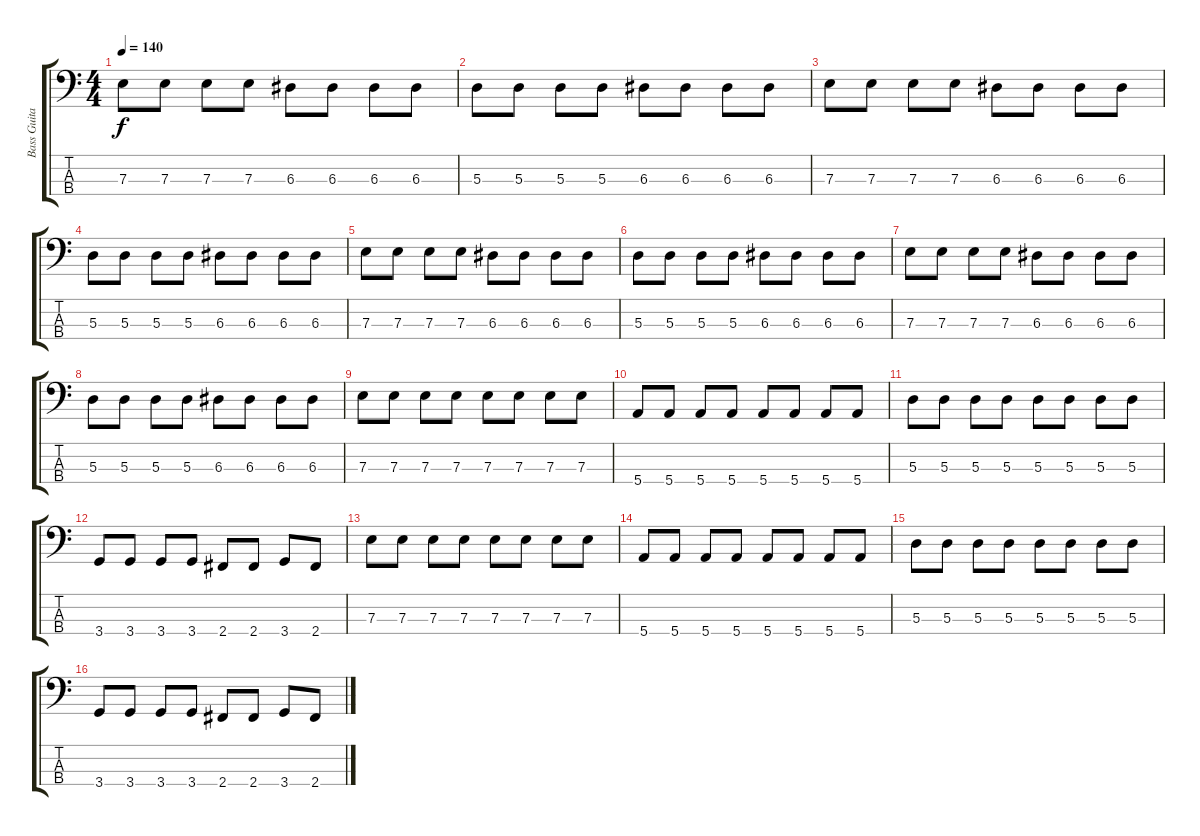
\track ("Bass Guitar (Kuko)" "Bass Guita") {instrument electricbasspick}
\staff {score tabs}
\tuning (G2 D2 A1 E1) {hide}
\ts (4 4)
\tempo 140
\clef f4
\ks c
7.3.8{dy f} 7.3.8 7.3.8 7.3.8 6.3.8 6.3.8 6.3.8 6.3.8 |
5.3.8 5.3.8 5.3.8 5.3.8 6.3.8 6.3.8 6.3.8 6.3.8 |
7.3.8 7.3.8 7.3.8 7.3.8 6.3.8 6.3.8 6.3.8 6.3.8 |
5.3.8 5.3.8 5.3.8 5.3.8 6.3.8 6.3.8 6.3.8 6.3.8 |
7.3.8 7.3.8 7.3.8 7.3.8 6.3.8 6.3.8 6.3.8 6.3.8 |
5.3.8 5.3.8 5.3.8 5.3.8 6.3.8 6.3.8 6.3.8 6.3.8 |
7.3.8 7.3.8 7.3.8 7.3.8 6.3.8 6.3.8 6.3.8 6.3.8 |
5.3.8 5.3.8 5.3.8 5.3.8 6.3.8 6.3.8 6.3.8 6.3.8 |
7.3.8 7.3.8 7.3.8 7.3.8 7.3.8 7.3.8 7.3.8 7.3.8 |
5.4.8 5.4.8 5.4.8 5.4.8 5.4.8 5.4.8 5.4.8 5.4.8 |
5.3.8 5.3.8 5.3.8 5.3.8 5.3.8 5.3.8 5.3.8 5.3.8 |
3.4.8 3.4.8 3.4.8 3.4.8 2.4.8 2.4.8 3.4.8 2.4.8 |
7.3.8 7.3.8 7.3.8 7.3.8 7.3.8 7.3.8 7.3.8 7.3.8 |
5.4.8 5.4.8 5.4.8 5.4.8 5.4.8 5.4.8 5.4.8 5.4.8 |
5.3.8 5.3.8 5.3.8 5.3.8 5.3.8 5.3.8 5.3.8 5.3.8 |
3.4.8 3.4.8 3.4.8 3.4.8 2.4.8 2.4.8 3.4.8 2.4.8
